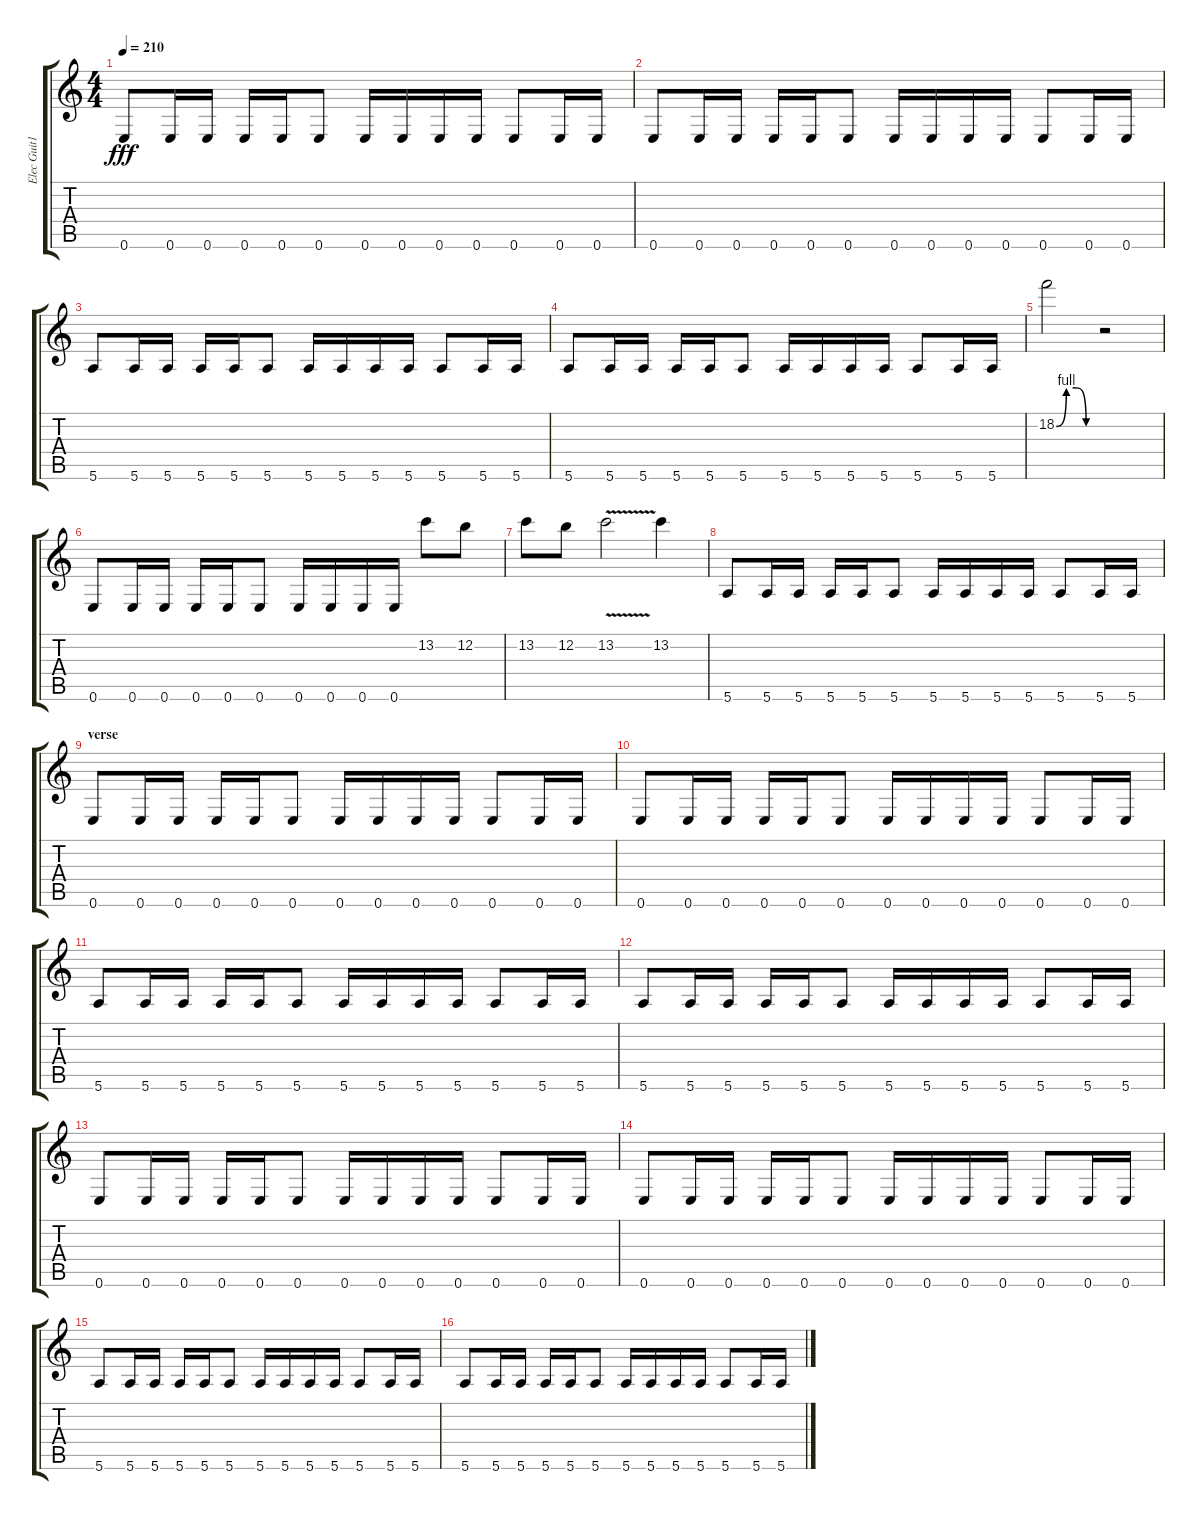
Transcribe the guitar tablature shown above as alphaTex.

\track ("Elec Guit1" "Elec Guit1") {instrument overdrivenguitar}
\staff {score tabs}
\tuning (E4 B3 G3 D3 A2 E2) {hide}
\ts (4 4)
\tempo 210
\clef g2
\ks c
0.6.8{dy fff} 0.6.16 0.6.16 0.6.16 0.6.16 0.6.8 0.6.16 0.6.16 0.6.16 0.6.16 0.6.8 0.6.16 0.6.16 |
0.6.8 0.6.16 0.6.16 0.6.16 0.6.16 0.6.8 0.6.16 0.6.16 0.6.16 0.6.16 0.6.8 0.6.16 0.6.16 |
5.6.8 5.6.16 5.6.16 5.6.16 5.6.16 5.6.8 5.6.16 5.6.16 5.6.16 5.6.16 5.6.8 5.6.16 5.6.16 |
5.6.8 5.6.16 5.6.16 5.6.16 5.6.16 5.6.8 5.6.16 5.6.16 5.6.16 5.6.16 5.6.8 5.6.16 5.6.16 |
18.2{be (custom 0 0 15 4 30 4 45 0 60 0)}.2 r.2 |
0.6.8 0.6.16 0.6.16 0.6.16 0.6.16 0.6.8 0.6.16 0.6.16 0.6.16 0.6.16 13.2.8 12.2.8 |
13.2.8 12.2.8 13.2{v}.2 13.2.4 |
5.6.8 5.6.16 5.6.16 5.6.16 5.6.16 5.6.8 5.6.16 5.6.16 5.6.16 5.6.16 5.6.8 5.6.16 5.6.16 |
\section ("" "verse")
0.6.8 0.6.16 0.6.16 0.6.16 0.6.16 0.6.8 0.6.16 0.6.16 0.6.16 0.6.16 0.6.8 0.6.16 0.6.16 |
0.6.8 0.6.16 0.6.16 0.6.16 0.6.16 0.6.8 0.6.16 0.6.16 0.6.16 0.6.16 0.6.8 0.6.16 0.6.16 |
5.6.8 5.6.16 5.6.16 5.6.16 5.6.16 5.6.8 5.6.16 5.6.16 5.6.16 5.6.16 5.6.8 5.6.16 5.6.16 |
5.6.8 5.6.16 5.6.16 5.6.16 5.6.16 5.6.8 5.6.16 5.6.16 5.6.16 5.6.16 5.6.8 5.6.16 5.6.16 |
0.6.8 0.6.16 0.6.16 0.6.16 0.6.16 0.6.8 0.6.16 0.6.16 0.6.16 0.6.16 0.6.8 0.6.16 0.6.16 |
0.6.8 0.6.16 0.6.16 0.6.16 0.6.16 0.6.8 0.6.16 0.6.16 0.6.16 0.6.16 0.6.8 0.6.16 0.6.16 |
5.6.8 5.6.16 5.6.16 5.6.16 5.6.16 5.6.8 5.6.16 5.6.16 5.6.16 5.6.16 5.6.8 5.6.16 5.6.16 |
5.6.8 5.6.16 5.6.16 5.6.16 5.6.16 5.6.8 5.6.16 5.6.16 5.6.16 5.6.16 5.6.8 5.6.16 5.6.16
